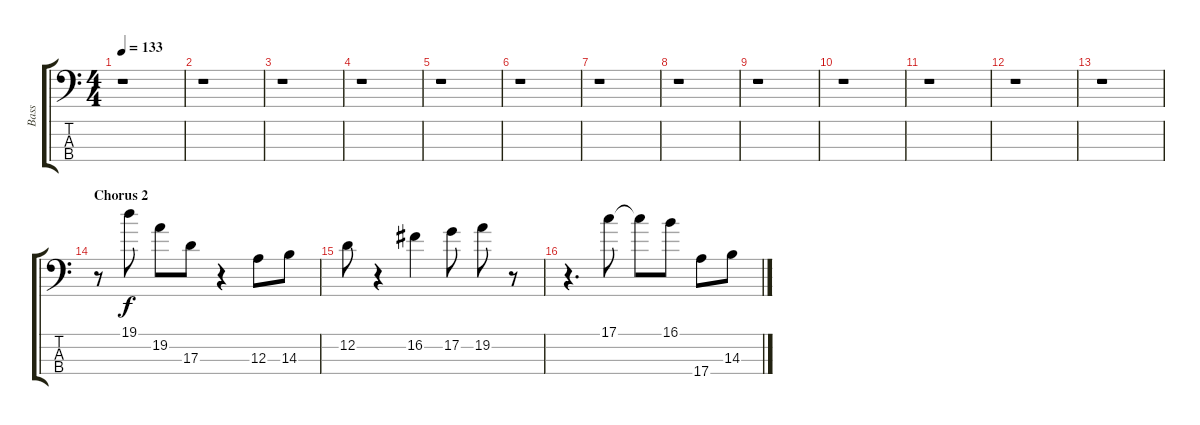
\track ("Bass" "Bass") {instrument fretlessbass}
\staff {score tabs}
\tuning (G2 D2 A1 E1) {hide}
\ts (4 4)
\tempo 133
\clef f4
\ks c
r.1{dy f} |
r.1 |
r.1 |
r.1 |
r.1 |
r.1 |
r.1 |
r.1 |
r.1 |
r.1 |
r.1 |
r.1 |
r.1 |
\section ("" "Chorus 2")
r.8 19.1.8 19.2.8 17.3.8 r.4 12.3.8 14.3.8 |
12.2.8 r.4 16.2.4 17.2.8 19.2.8 r.8 |
r.4{d} 17.1.8 17.1{t}.8 16.1.8 17.4.8 14.3.8
